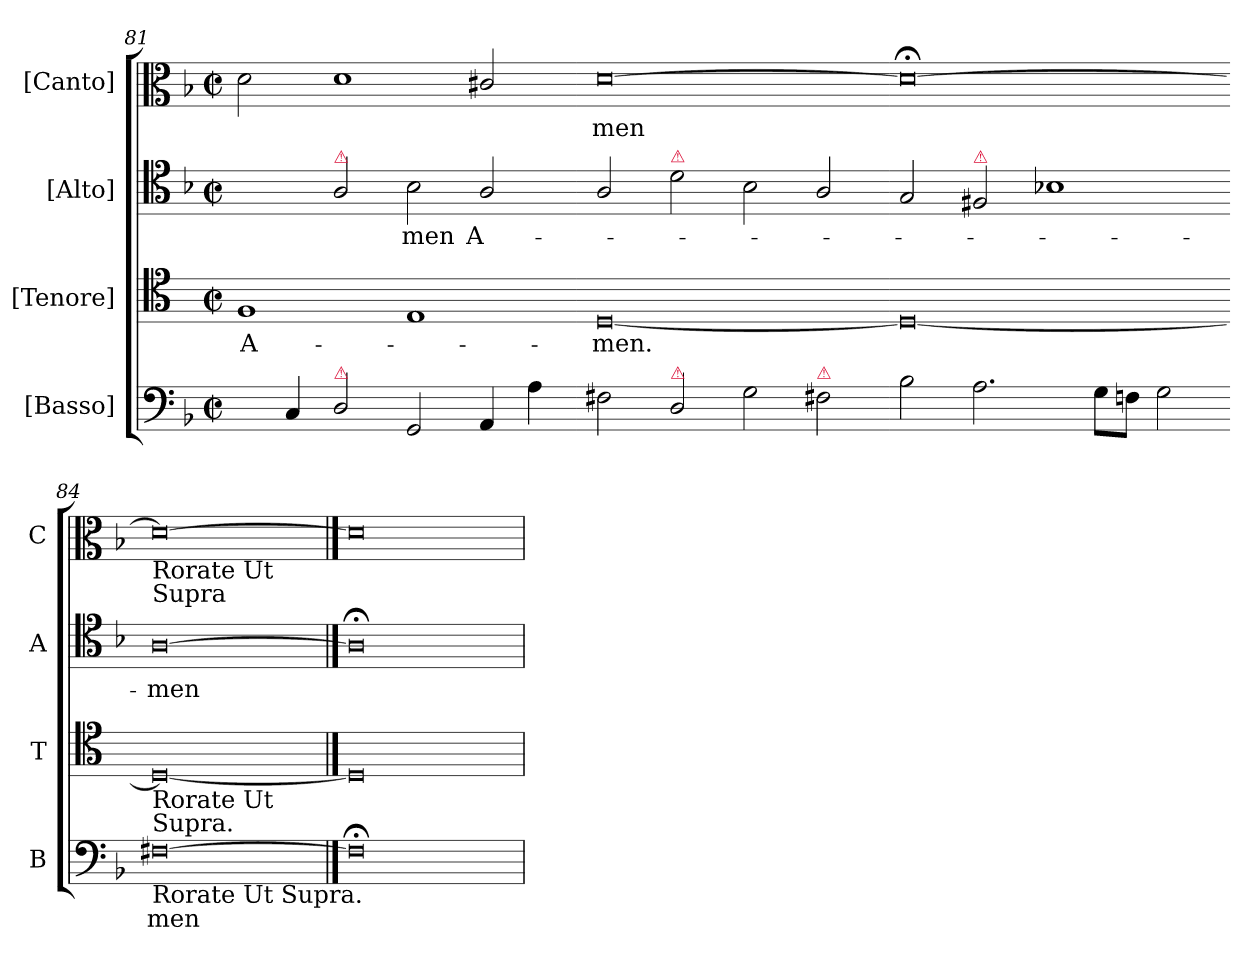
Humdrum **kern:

**kern	**text	**kern	**text	**kern	**text	**kern	**text
*part4	*part4	*part3	*part3	*part2	*part2	*part1	*part1
*staff4	*staff4	*staff3	*staff3	*staff2	*staff2	*staff1	*staff1
*I"[Basso]	*	*I"[Tenore]	*	*I"[Alto]	*	*I"[Canto]	*
*I'B	*	*I'T	*	*I'A	*	*I'C	*
*clefF4	*	*clefC4	*	*clefC4	*	*clefC3	*
*k[b-]	*	*k[]	*	*k[b-]	*	*k[b-]	*
*M2/1	*	*M2/1	*	*M2/1	*	*M2/1	*
*met(c|)	*	*met(c|)	*	*met(c|)	*	*met(c|)	*
=81	=81	=81	=81	=81	=81	=81	=81
4ryy	.	1F	A-	2ryy	.	2d\	.
4C/	.	.	.	.	.	.	.
!	!	!	!	!LO:TX:a:color=crimson:t=⚠	!	!	!
!LO:TX:a:color=crimson:t=⚠	!	!	!	!	!	!	!
2D/	.	.	.	2A/	.	1d	.
2GG/	.	1E	.	2B-\	-men	.	.
!	!	!	!	!	!LO:LY:i	!	!
4AA/	.	.	.	2A/	A-	2c#X/	.
4A\	.	.	.	.	.	.	.
=82-	=82-	=82-	=82-	=82-	=82-	=82-	=82-
2F#X\	.	[0D	-men.	2A/	.	[0d	-men
!	!	!	!	!LO:TX:a:color=crimson:t=⚠	!	!	!
!LO:TX:a:color=crimson:t=⚠	!	!	!	!	!	!	!
2D/	.	.	.	2d\	.	.	.
2G\	.	.	.	2B-\	.	.	.
!LO:TX:a:color=crimson:t=⚠	!	!	!	!	!	!	!
2F#X\	.	.	.	2A/	.	.	.
=83-	=83-	=83-	=83-	=83-	=83-	=83-	=83-
2B-\	.	0D_	.	2G/	.	0d;_	.
!	!	!	!	!LO:TX:a:color=crimson:t=⚠	!	!	!
2.A\	.	.	.	2F#X/	.	.	.
.	.	.	.	1B-X	.	.	.
8G\L	.	.	.	.	.	.	.
8Fn\J	.	.	.	.	.	.	.
2G\	.	.	.	.	.	.	.
=84-	=84-	=84-	=84-	=84-	=84-	=84-	=84-
!	!	!	!	!	!	!LO:TX:b:t=Rorate Ut\nSupra	!
!	!	!LO:TX:b:t=Rorate Ut\nSupra.	!	!	!	!	!
!LO:TX:b:t=Rorate Ut Supra.	!	!	!	!	!	!	!
!	!	!	!	!	!LO:LY:i	!	!
[0F#X	-men	0D_	.	[0A	-men	0d_	.
==85	==85	==85	==85	==85	==85	==85	==85
0F#;]	.	0D]	.	0A;<;]	.	0d]	.
=	=	=	=	=	=	=	=
*-	*-	*-	*-	*-	*-	*-	*-
